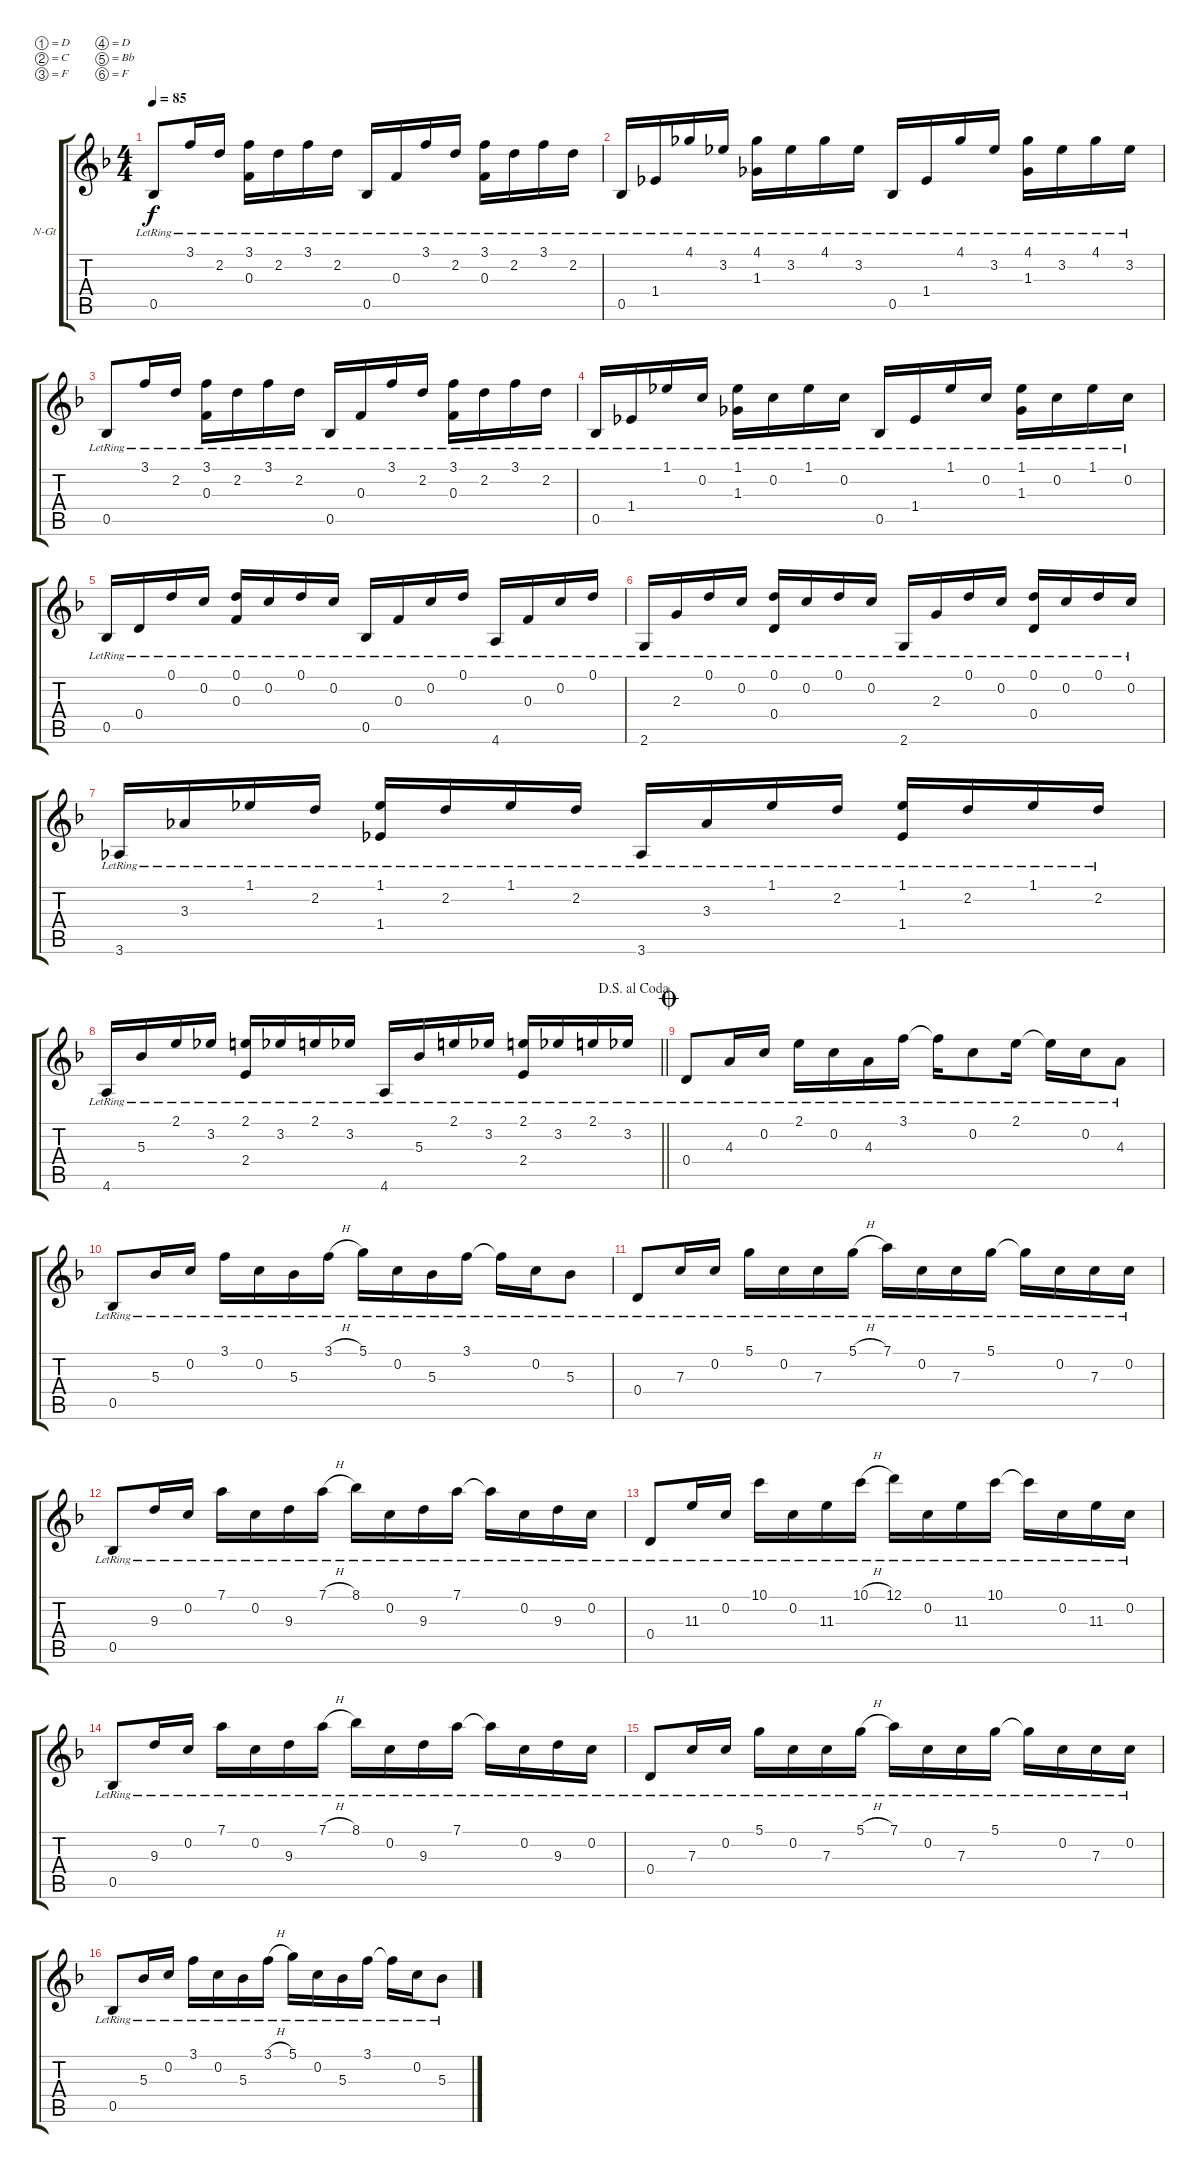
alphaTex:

\bracketExtendMode groupsimilarinstruments
\firstSystemTrackNameOrientation horizontal
\otherSystemsTrackNameOrientation horizontal
\track ("Track 1" "N-Gt") {instrument acousticguitarnylon}
\staff {score tabs}
\tuning (D4 C4 F3 D3 Bb2 F2)
\ts (4 4)
\tempo 85
\clef g2
\ks f
0.5{lr}.8{dy f} 3.1{lr}.16 2.2{lr}.16 (3.1{lr} 0.3{lr}).16 2.2{lr}.16 3.1{lr}.16 2.2{lr}.16 0.5{lr}.16 0.3{lr}.16 3.1{lr}.16 2.2{lr}.16 (3.1{lr} 0.3{lr}).16 2.2{lr}.16 3.1{lr}.16 2.2{lr}.16 |
0.5{lr}.16 1.4{lr}.16 4.1{lr}.16 3.2{lr}.16 (4.1{lr} 1.3{lr}).16 3.2{lr}.16 4.1{lr}.16 3.2{lr}.16 0.5{lr}.16 1.4{lr}.16 4.1{lr}.16 3.2{lr}.16 (4.1{lr} 1.3{lr}).16 3.2{lr}.16 4.1{lr}.16 3.2{lr}.16 |
0.5{lr}.8 3.1{lr}.16 2.2{lr}.16 (3.1{lr} 0.3{lr}).16 2.2{lr}.16 3.1{lr}.16 2.2{lr}.16 0.5{lr}.16 0.3{lr}.16 3.1{lr}.16 2.2{lr}.16 (3.1{lr} 0.3{lr}).16 2.2{lr}.16 3.1{lr}.16 2.2{lr}.16 |
0.5{lr}.16 1.4{lr}.16 1.1{lr}.16 0.2{lr}.16 (1.1{lr} 1.3{lr}).16 0.2{lr}.16 1.1{lr}.16 0.2{lr}.16 0.5{lr}.16 1.4{lr}.16 1.1{lr}.16 0.2{lr}.16 (1.1{lr} 1.3{lr}).16 0.2{lr}.16 1.1{lr}.16 0.2{lr}.16 |
0.5{lr}.16 0.4{lr}.16 0.1{lr}.16 0.2{lr}.16 (0.1{lr} 0.3{lr}).16 0.2{lr}.16 0.1{lr}.16 0.2{lr}.16 0.5{lr}.16 0.3{lr}.16 0.2{lr}.16 0.1{lr}.16 4.6{lr}.16 0.3{lr}.16 0.2{lr}.16 0.1{lr}.16 |
2.6{lr}.16 2.3{lr}.16 0.1{lr}.16 0.2{lr}.16 (0.1{lr} 0.4{lr}).16 0.2{lr}.16 0.1{lr}.16 0.2{lr}.16 2.6{lr}.16 2.3{lr}.16 0.1{lr}.16 0.2{lr}.16 (0.1{lr} 0.4{lr}).16 0.2{lr}.16 0.1{lr}.16 0.2{lr}.16 |
3.6{lr}.16 3.3{lr}.16 1.1{lr}.16 2.2{lr}.16 (1.1{lr} 1.4{lr}).16 2.2{lr}.16 1.1{lr}.16 2.2{lr}.16 3.6{lr}.16 3.3{lr}.16 1.1{lr}.16 2.2{lr}.16 (1.1{lr} 1.4{lr}).16 2.2{lr}.16 1.1{lr}.16 2.2{lr}.16 |
\jump dalsegnoalcoda
\barLineRight lightlight
4.6{lr}.16 5.3{lr}.16 2.1{lr}.16 3.2{lr}.16 (2.1{lr} 2.4{lr}).16 3.2{lr}.16 2.1{lr}.16 3.2{lr}.16 4.6{lr}.16 5.3{lr}.16 2.1{lr}.16 3.2{lr}.16 (2.1{lr} 2.4{lr}).16 3.2{lr}.16 2.1{lr}.16 3.2{lr}.16 |
\jump coda
0.4{lr}.8 4.3{lr}.16 0.2{lr}.16 2.1{lr}.16 0.2{lr}.16 4.3{lr}.16 3.1{lr}.16 3.1{lr t}.16 0.2{lr}.8 2.1{lr}.16 2.1{lr t}.16 0.2{lr}.16 4.3{lr}.8 |
0.5{lr}.8 5.3{lr}.16 0.2{lr}.16 3.1{lr}.16 0.2{lr}.16 5.3{lr}.16 3.1{h lr}.16 5.1{lr}.16 0.2{lr}.16 5.3{lr}.16 3.1{lr}.16 3.1{lr t}.16 0.2{lr}.16 5.3{lr}.8 |
0.4{lr}.8 7.3{lr}.16 0.2{lr}.16 5.1{lr}.16 0.2{lr}.16 7.3{lr}.16 5.1{h lr}.16 7.1{lr}.16 0.2{lr}.16 7.3{lr}.16 5.1{lr}.16 5.1{lr t}.16 0.2{lr}.16 7.3{lr}.16 0.2{lr}.16 |
0.5{lr}.8 9.3{lr}.16 0.2{lr}.16 7.1{lr}.16 0.2{lr}.16 9.3{lr}.16 7.1{h lr}.16 8.1{lr}.16 0.2{lr}.16 9.3{lr}.16 7.1{lr}.16 7.1{lr t}.16 0.2{lr}.16 9.3{lr}.16 0.2{lr}.16 |
0.4{lr}.8 11.3{lr}.16 0.2{lr}.16 10.1{lr}.16 0.2{lr}.16 11.3{lr}.16 10.1{h lr}.16 12.1{lr}.16 0.2{lr}.16 11.3{lr}.16 10.1{lr}.16 10.1{lr t}.16 0.2{lr}.16 11.3{lr}.16 0.2{lr}.16 |
0.5{lr}.8 9.3{lr}.16 0.2{lr}.16 7.1{lr}.16 0.2{lr}.16 9.3{lr}.16 7.1{h lr}.16 8.1{lr}.16 0.2{lr}.16 9.3{lr}.16 7.1{lr}.16 7.1{lr t}.16 0.2{lr}.16 9.3{lr}.16 0.2{lr}.16 |
0.4{lr}.8 7.3{lr}.16 0.2{lr}.16 5.1{lr}.16 0.2{lr}.16 7.3{lr}.16 5.1{h lr}.16 7.1{lr}.16 0.2{lr}.16 7.3{lr}.16 5.1{lr}.16 5.1{lr t}.16 0.2{lr}.16 7.3{lr}.16 0.2{lr}.16 |
0.5{lr}.8 5.3{lr}.16 0.2{lr}.16 3.1{lr}.16 0.2{lr}.16 5.3{lr}.16 3.1{h lr}.16 5.1{lr}.16 0.2{lr}.16 5.3{lr}.16 3.1{lr}.16 3.1{lr t}.16 0.2{lr}.16 5.3{lr}.8
